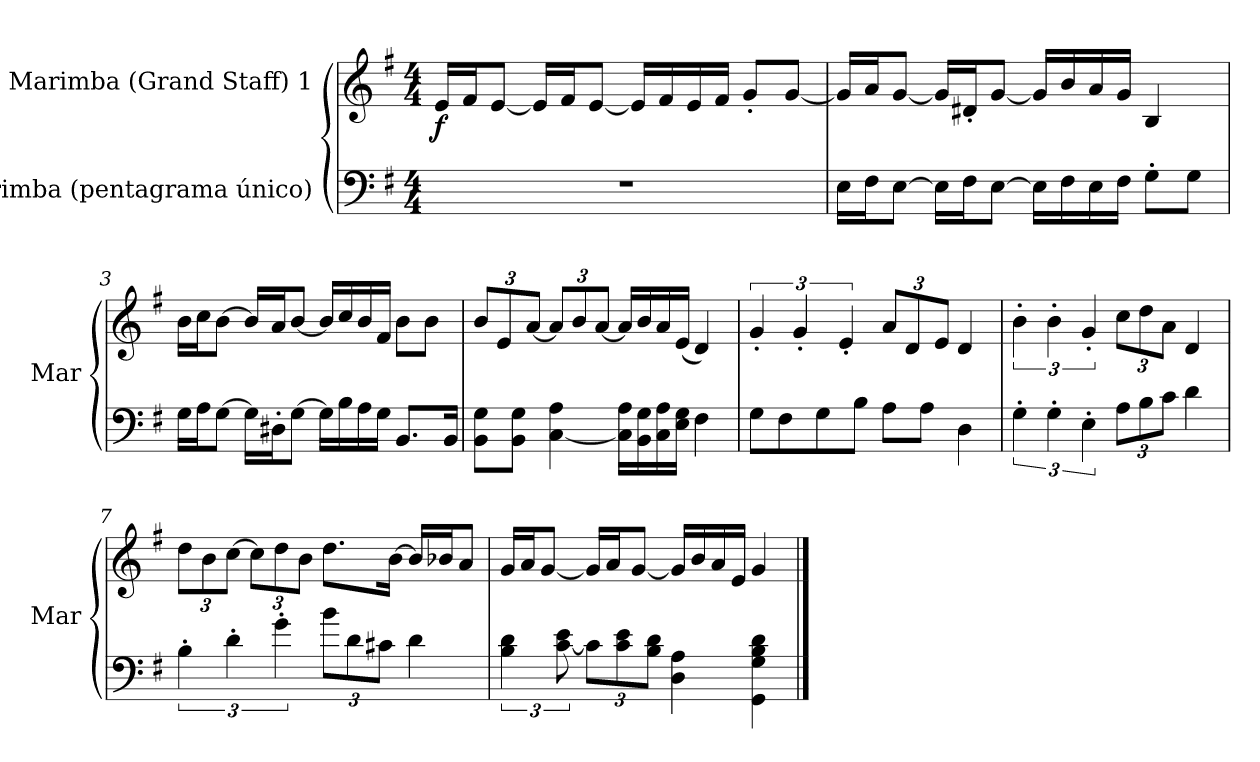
**kern	**kern	**dynam
*part2	*part1	*part1
*staff2	*staff1	*staff1
*I"Marimba (pentagrama único)	*I"Marimba (Grand Staff) 1	*
*I'Mar	*I'Mar	*
*clefF4	*clefG2	*
*k[f#]	*k[f#]	*
*M4/4	*M4/4	*
*MM60	*MM60	*
=1	=1	=1
!	!	!LO:DY:b
1r	16e/LL	f
.	16f#/J	.
.	[8e/J	.
.	16e/LL]	.
.	16f#/J	.
.	[8e/J	.
.	16e/LL]	.
.	16f#/	.
.	16e/	.
.	16f#/JJ	.
.	8g'/L	.
.	[8g/J	.
=2	=2	=2
16E\LL	16g/LL]	.
16F#\J	16a/J	.
[8E\J	[8g/J	.
16E\LL]	16g/LL]	.
16F#\J	16d#X'/J	.
[8E\J	[8g/J	.
16E\LL]	16g/LL]	.
16F#\	16b/	.
16E\	16a/	.
16F#\JJ	16g/JJ	.
8G'\L	4B/	.
8G\J	.	.
=3	=3	=3
16G\LL	16b\LL	.
16A\J	16cc\J	.
[8G\J	[8b\J	.
16G\LL]	16b/LL]	.
16D#X'\J	16a/J	.
[8G\J	[8b/J	.
16G\LL]	16b/LL]	.
16B\	16cc/	.
16A\	16b/	.
16G\JJ	16f#/JJ	.
8.BB/L	8b\L	.
.	8b\J	.
16BB/Jk	.	.
!!LO:LB:g=z
=4	=4	=4
*	*Xbrackettup	*
8BB\ 8G\L	12b/L	.
.	12e/	.
8BB\ 8G\J	.	.
.	[12a/J	.
[4C\ 4A\	12a/L]	.
.	12b/	.
.	[12a/J	.
16C\] 16A\LL	16a/LL]	.
16BB\ 16G\	16b/	.
16C\ 16A\	16a/	.
16E\ 16G\JJ	(<16e/JJ	.
4F#\	4d/)	.
=5	=5	=5
*	*brackettup	*
8G\L	6g'/	.
8F#\	.	.
.	6g'/	.
8G\	.	.
.	6e'/	.
8B\J	.	.
*	*Xbrackettup	*
8A\L	12a/L	.
.	12d/	.
8A\J	.	.
.	12e/J	.
4D\	4d/	.
=6	=6	=6
*	*brackettup	*
6G'\	6b'\	.
6G'\	6b'\	.
6E'\	6g'/	.
*Xbrackettup	*Xbrackettup	*
12A\L	12cc\L	.
12B\	12dd\	.
12c\J	12a\J	.
4d\	4d/	.
!!LO:LB:g=z
=7	=7	=7
*brackettup	*	*
6B'\	12dd\L	.
.	12b\	.
6d'\	[12cc\J	.
.	12cc\L]	.
6g'\	12dd\	.
.	12b\J	.
*Xbrackettup	*	*
12b\L	8.dd\L	.
12d\	.	.
12c#X\J	.	.
.	[16b\Jk	.
4d\	16b/LL]	.
.	16b-X/J	.
.	8a/J	.
=8	=8	=8
*brackettup	*	*
6B\ 6d\	16g/LL	.
.	16a/J	.
.	[8g/J	.
[12c\ 12e\	.	.
*Xbrackettup	*	*
12c\L]	16g/LL]	.
.	16a/J	.
12c\ 12e\	.	.
.	[8g/J	.
12B\ 12d\J	.	.
4D\ 4A\	16g/LL]	.
.	16b/	.
*	*MM45	*
.	16a/	.
.	16e/JJ	.
4GG\ 4G\ 4B\ 4d\	4g/	.
==	==	==
*-	*-	*-
